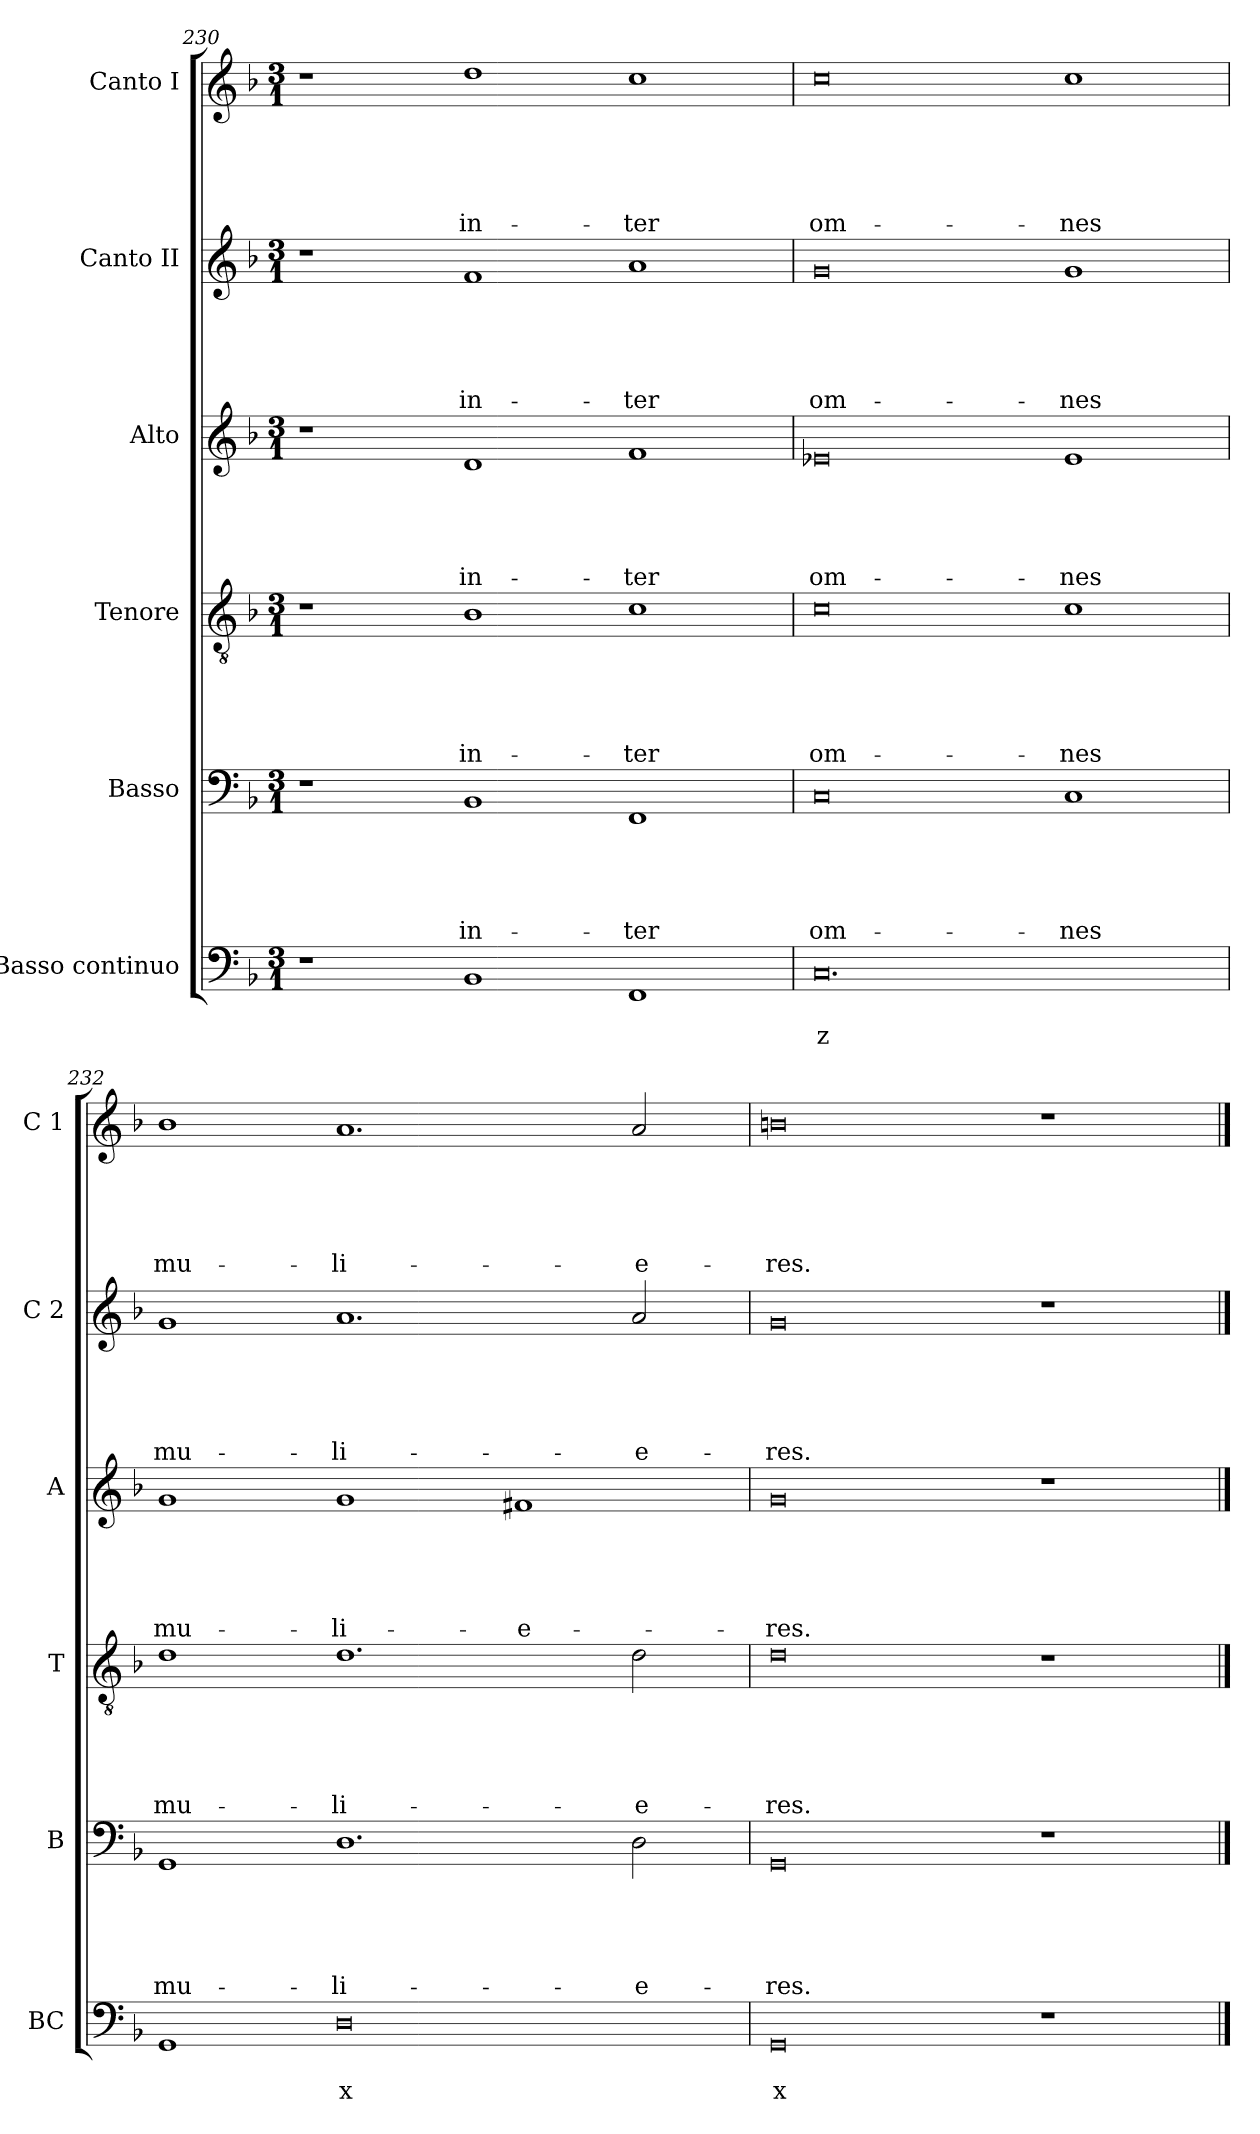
**kern	**text	**text	**kern	**text	**text	**text	**text	**text	**kern	**text	**text	**text	**text	**text	**kern	**text	**text	**text	**text	**text	**kern	**text	**text	**text	**text	**text	**kern	**text	**text	**text	**text	**text
*part6	*part6	*part6	*part5	*part5	*part5	*part5	*part5	*part5	*part4	*part4	*part4	*part4	*part4	*part4	*part3	*part3	*part3	*part3	*part3	*part3	*part2	*part2	*part2	*part2	*part2	*part2	*part1	*part1	*part1	*part1	*part1	*part1
*staff6	*staff6	*staff6	*staff5	*staff5	*staff5	*staff5	*staff5	*staff5	*staff4	*staff4	*staff4	*staff4	*staff4	*staff4	*staff3	*staff3	*staff3	*staff3	*staff3	*staff3	*staff2	*staff2	*staff2	*staff2	*staff2	*staff2	*staff1	*staff1	*staff1	*staff1	*staff1	*staff1
*I"Basso continuo	*	*	*I"Basso	*	*	*	*	*	*I"Tenore	*	*	*	*	*	*I"Alto	*	*	*	*	*	*I"Canto II	*	*	*	*	*	*I"Canto I	*	*	*	*	*
*I'BC	*	*	*I'B	*	*	*	*	*	*I'T	*	*	*	*	*	*I'A	*	*	*	*	*	*I'C 2	*	*	*	*	*	*I'C 1	*	*	*	*	*
*clefF4	*	*	*clefF4	*	*	*	*	*	*clefGv2	*	*	*	*	*	*clefG2	*	*	*	*	*	*clefG2	*	*	*	*	*	*clefG2	*	*	*	*	*
*k[b-]	*	*	*k[b-]	*	*	*	*	*	*k[b-]	*	*	*	*	*	*k[b-]	*	*	*	*	*	*k[b-]	*	*	*	*	*	*k[b-]	*	*	*	*	*
*F:	*	*	*F:	*	*	*	*	*	*F:	*	*	*	*	*	*F:	*	*	*	*	*	*F:	*	*	*	*	*	*F:	*	*	*	*	*
*M3/1	*	*	*M3/1	*	*	*	*	*	*M3/1	*	*	*	*	*	*M3/1	*	*	*	*	*	*M3/1	*	*	*	*	*	*M3/1	*	*	*	*	*
=230	=230	=230	=230	=230	=230	=230	=230	=230	=230	=230	=230	=230	=230	=230	=230	=230	=230	=230	=230	=230	=230	=230	=230	=230	=230	=230	=230	=230	=230	=230	=230	=230
1r	.	.	1r	.	.	.	.	.	1r	.	.	.	.	.	1r	.	.	.	.	.	1r	.	.	.	.	.	1r	.	.	.	.	.
!	!	!	!	!	!	!	!	!LO:LY:b	!	!	!	!	!	!LO:LY:b	!	!	!	!	!	!LO:LY:b	!	!	!	!	!	!LO:LY:b	!	!	!	!	!	!LO:LY:b
1BB-	.	.	1BB-	.	.	.	.	in-	1B-	.	.	.	.	in-	1d	.	.	.	.	in-	1f	.	.	.	.	in-	1dd	.	.	.	.	in-
!	!	!	!	!	!	!	!	!LO:LY:b	!	!	!	!	!	!LO:LY:b	!	!	!	!	!	!LO:LY:b	!	!	!	!	!	!LO:LY:b	!	!	!	!	!	!LO:LY:b
1FF	.	.	1FF	.	.	.	.	-ter	1c	.	.	.	.	-ter	1f	.	.	.	.	-ter	1a	.	.	.	.	-ter	1cc	.	.	.	.	-ter
=231	=231	=231	=231	=231	=231	=231	=231	=231	=231	=231	=231	=231	=231	=231	=231	=231	=231	=231	=231	=231	=231	=231	=231	=231	=231	=231	=231	=231	=231	=231	=231	=231
!	!	!LO:LY:b	!	!	!	!	!	!LO:LY:b	!	!	!	!	!	!LO:LY:b	!	!	!	!	!	!LO:LY:b	!	!	!	!	!	!LO:LY:b	!	!	!	!	!	!LO:LY:b
0.C	.	z	0C	.	.	.	.	om-	0c	.	.	.	.	om-	0e-X	.	.	.	.	om-	0g	.	.	.	.	om-	0cc	.	.	.	.	om-
!	!	!	!	!	!	!	!	!LO:LY:b	!	!	!	!	!	!LO:LY:b	!	!	!	!	!	!LO:LY:b	!	!	!	!	!	!LO:LY:b	!	!	!	!	!	!LO:LY:b
.	.	.	1C	.	.	.	.	-nes	1c	.	.	.	.	-nes	1e-	.	.	.	.	-nes	1g	.	.	.	.	-nes	1cc	.	.	.	.	-nes
=232	=232	=232	=232	=232	=232	=232	=232	=232	=232	=232	=232	=232	=232	=232	=232	=232	=232	=232	=232	=232	=232	=232	=232	=232	=232	=232	=232	=232	=232	=232	=232	=232
!	!	!	!	!	!	!	!	!LO:LY:b	!	!	!	!	!	!LO:LY:b	!	!	!	!	!	!LO:LY:b	!	!	!	!	!	!LO:LY:b	!	!	!	!	!	!LO:LY:b
1GG	.	.	1GG	.	.	.	.	mu-	1d	.	.	.	.	mu-	1g	.	.	.	.	mu-	1g	.	.	.	.	mu-	1b-	.	.	.	.	mu-
!	!	!LO:LY:b	!	!	!	!	!	!LO:LY:b	!	!	!	!	!	!LO:LY:b	!	!	!	!	!	!LO:LY:b	!	!	!	!	!	!LO:LY:b	!	!	!	!	!	!LO:LY:b
0D	.	x	1.D	.	.	.	.	-li-	1.d	.	.	.	.	-li-	1g	.	.	.	.	-li-	1.a	.	.	.	.	-li-	1.a	.	.	.	.	-li-
!	!	!	!	!	!	!	!	!	!	!	!	!	!	!	!	!	!	!	!	!LO:LY:b	!	!	!	!	!	!	!	!	!	!	!	!
.	.	.	.	.	.	.	.	.	.	.	.	.	.	.	1f#X	.	.	.	.	-e-	.	.	.	.	.	.	.	.	.	.	.	.
!	!	!	!	!	!	!	!	!LO:LY:b	!	!	!	!	!	!LO:LY:b	!	!	!	!	!	!	!	!	!	!	!	!LO:LY:b	!	!	!	!	!	!LO:LY:b
.	.	.	2D\	.	.	.	.	-e-	2d\	.	.	.	.	-e-	.	.	.	.	.	.	2a/	.	.	.	.	-e-	2a/	.	.	.	.	-e-
=233	=233	=233	=233	=233	=233	=233	=233	=233	=233	=233	=233	=233	=233	=233	=233	=233	=233	=233	=233	=233	=233	=233	=233	=233	=233	=233	=233	=233	=233	=233	=233	=233
!	!	!LO:LY:b	!	!	!	!	!	!LO:LY:b	!	!	!	!	!	!LO:LY:b	!	!	!	!	!	!LO:LY:b	!	!	!	!	!	!LO:LY:b	!	!	!	!	!	!LO:LY:b
0GG	.	x	0GG	.	.	.	.	-res.	0d	.	.	.	.	-res.	0g	.	.	.	.	-res.	0g	.	.	.	.	-res.	0bn	.	.	.	.	-res.
1r	.	.	1r	.	.	.	.	.	1r	.	.	.	.	.	1r	.	.	.	.	.	1r	.	.	.	.	.	1r	.	.	.	.	.
==	==	==	==	==	==	==	==	==	==	==	==	==	==	==	==	==	==	==	==	==	==	==	==	==	==	==	==	==	==	==	==	==
*-	*-	*-	*-	*-	*-	*-	*-	*-	*-	*-	*-	*-	*-	*-	*-	*-	*-	*-	*-	*-	*-	*-	*-	*-	*-	*-	*-	*-	*-	*-	*-	*-
